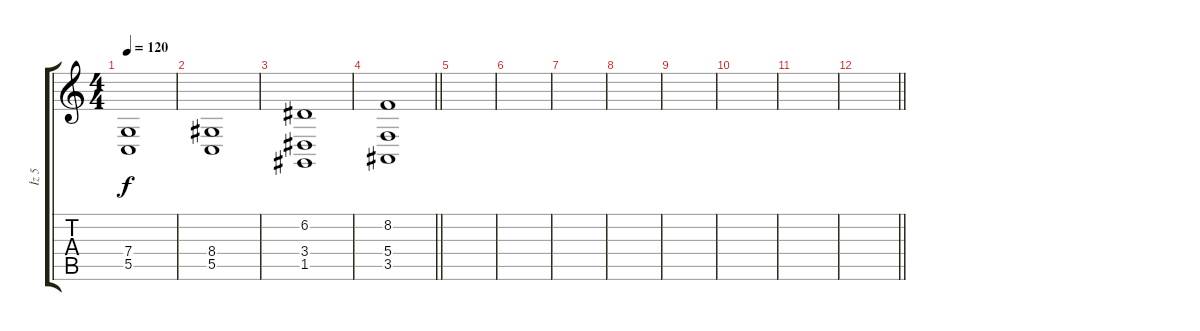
\track ("İz 5" "İz 5") {instrument stringensemble1}
\staff {score tabs}
\tuning (D4 A3 F3 C3 G2 D2) {hide}
\ts (4 4)
\tempo 120
\clef g2
\ks c
(7.4 5.5).1{dy f} |
(8.4 5.5).1 |
(6.2 3.4 1.5).1 |
\barLineRight lightlight
(8.2 5.4 3.5).1 |
\section ("" "")
|
|
|
|
|
|
|
\barLineRight lightlight
